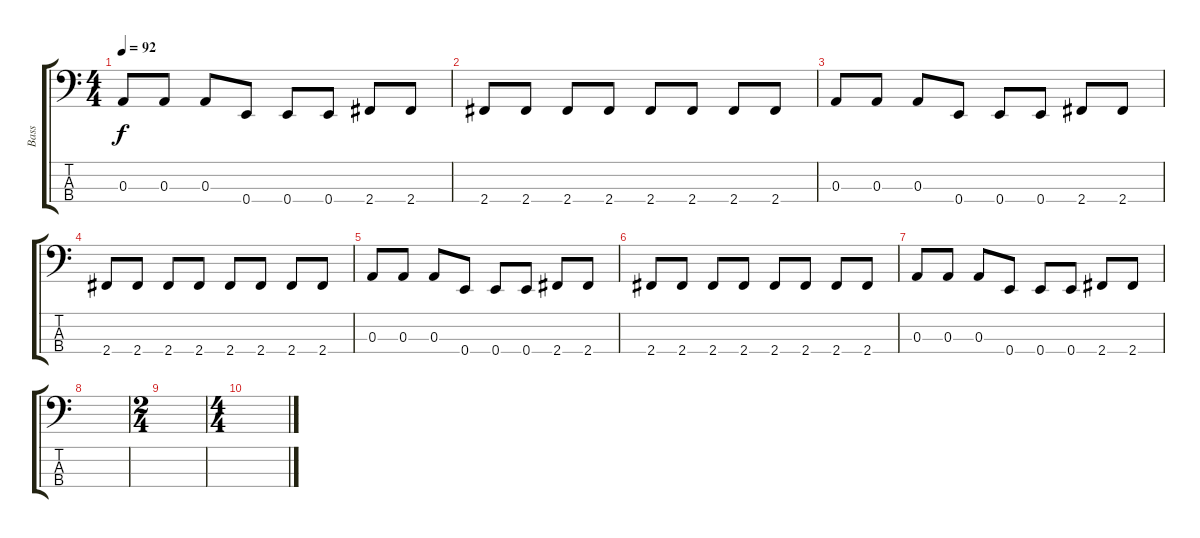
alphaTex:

\track ("Bass" "Bass") {instrument electricbassfinger}
\staff {score tabs}
\tuning (G2 D2 A1 E1) {hide}
\ts (4 4)
\tempo 92
\clef f4
\ks c
0.3.8{dy f} 0.3.8 0.3.8 0.4.8 0.4.8 0.4.8 2.4.8 2.4.8 |
2.4.8 2.4.8 2.4.8 2.4.8 2.4.8 2.4.8 2.4.8 2.4.8 |
0.3.8 0.3.8 0.3.8 0.4.8 0.4.8 0.4.8 2.4.8 2.4.8 |
2.4.8 2.4.8 2.4.8 2.4.8 2.4.8 2.4.8 2.4.8 2.4.8 |
0.3.8 0.3.8 0.3.8 0.4.8 0.4.8 0.4.8 2.4.8 2.4.8 |
2.4.8 2.4.8 2.4.8 2.4.8 2.4.8 2.4.8 2.4.8 2.4.8 |
0.3.8 0.3.8 0.3.8 0.4.8 0.4.8 0.4.8 2.4.8 2.4.8 |
|
\ts (2 4)
|
\ts (4 4)
